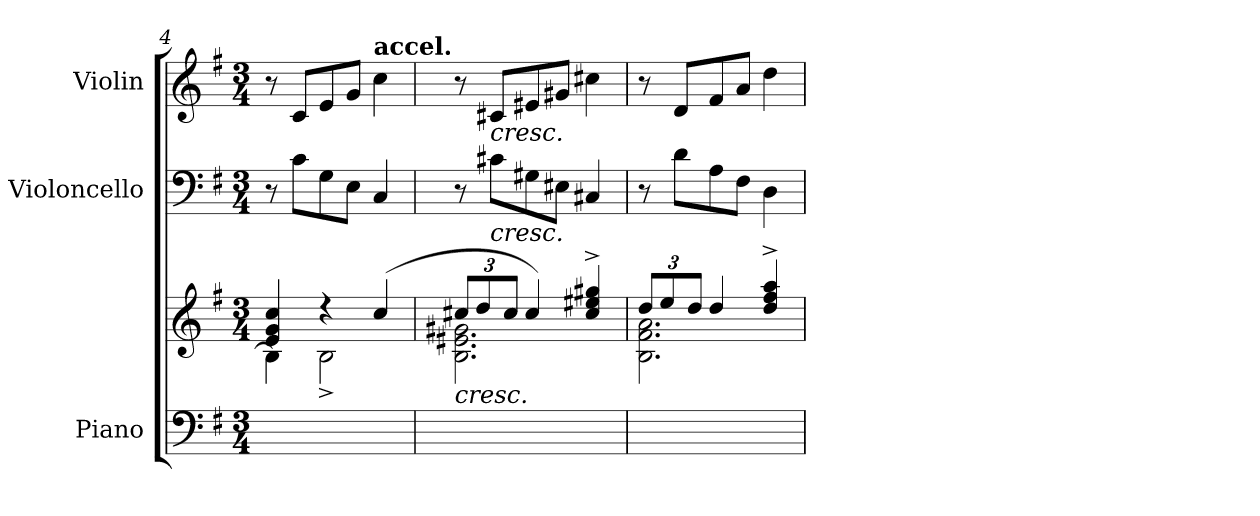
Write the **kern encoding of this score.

**kern	**kern	**kern	**kern
*part3	*part3	*part2	*part1
*staff4	*staff3	*staff2	*staff1
*I"Piano	*	*I"Violoncello	*I"Violin
*I'Pno.	*	*I'Vc.	*I'Vln.
*clefF4	*clefG2	*clefF4	*clefG2
*k[f#]	*k[f#]	*k[f#]	*k[f#]
*M3/4	*M3/4	*M3/4	*M3/4
=4	=4	=4	=4
*	*^	*	*
2.ryy	4e/ 4g/ 4cc/	4B\]	8r	8r
.	.	.	8c\L	8c/L
.	4r	2B^\	8G\	8e/
.	.	.	8E\J	8g/J
!	!	!	!	!LO:TX:a:B:t=accel.
.	(4cc/	.	4C/	4cc\
!!LO:LB:g=z
=5	=5	=5	=5	=5
*	*Xbrackettup	*	*	*
!	!LO:TX:b:i:t=cresc.	!	!	!
2.ryy	12cc#X/L	2.B\ 2.e#X\ 2.g#X\	8r	8r
.	12dd/	.	.	.
!	!	!	!	!LO:TX:b:i:t=cresc.
!	!	!	!LO:TX:b:i:t=cresc.	!
.	.	.	8c#X\L	8c#X/L
.	12cc#/J	.	.	.
.	4cc#/)	.	8G#X\	8e#X/
.	.	.	8E#X\J	8g#X/J
.	4cc#/^ 4ee#X/^ 4gg#X/^	.	4C#X/	4cc#X\
=6	=6	=6	=6	=6
2.ryy	12dd/L	2.B\ 2.f#\ 2.a\	8r	8r
.	12ee/	.	.	.
.	.	.	8d\L	8d/L
.	12dd/J	.	.	.
.	4dd/	.	8A\	8f#/
.	.	.	8F#\J	8a/J
.	4dd/^ 4ff#/^ 4aa/^	.	4D\	4dd\
*	*v	*v	*	*
=	=	=	=
*-	*-	*-	*-
